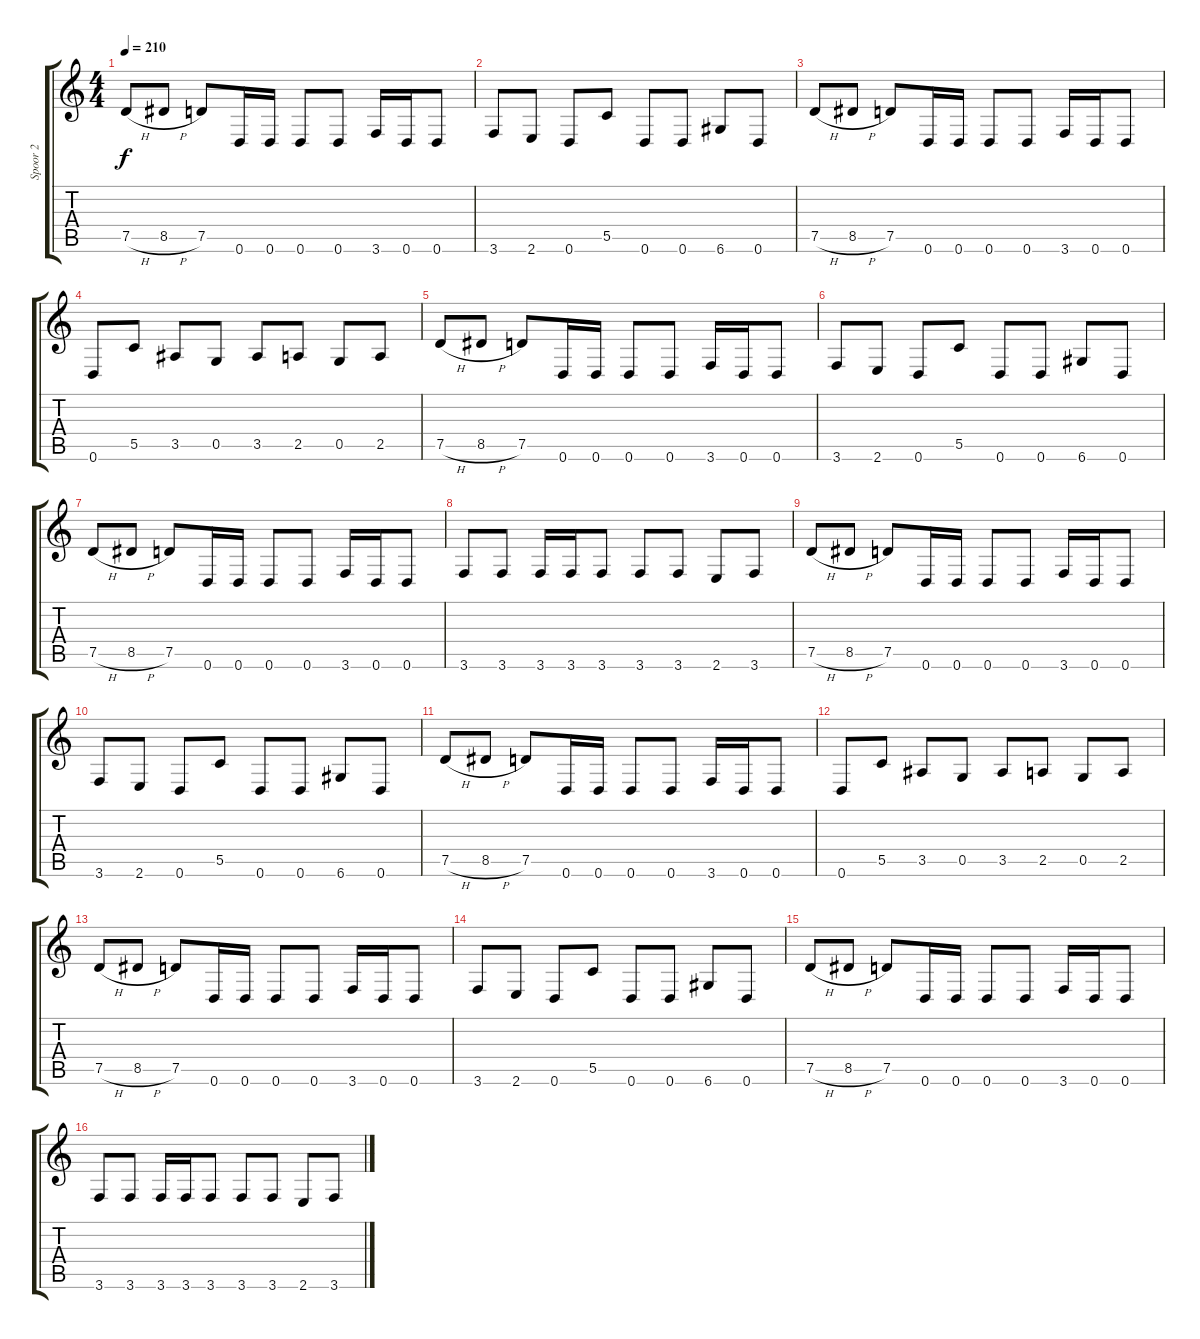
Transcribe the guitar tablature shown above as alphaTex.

\track ("Spoor 2" "Spoor 2") {instrument distortionguitar}
\staff {score tabs}
\tuning (D4 A3 F3 C3 G2 D2) {hide}
\ts (4 4)
\tempo 210
\clef g2
\ks c
7.5{h}.8{dy f} 8.5{h}.8 7.5.8 0.6.16 0.6.16 0.6.8 0.6.8 3.6.16 0.6.16 0.6.8 |
3.6.8 2.6.8 0.6.8 5.5.8 0.6.8 0.6.8 6.6.8 0.6.8 |
7.5{h}.8 8.5{h}.8 7.5.8 0.6.16 0.6.16 0.6.8 0.6.8 3.6.16 0.6.16 0.6.8 |
0.6.8 5.5.8 3.5.8 0.5.8 3.5.8 2.5.8 0.5.8 2.5.8 |
7.5{h}.8 8.5{h}.8 7.5.8 0.6.16 0.6.16 0.6.8 0.6.8 3.6.16 0.6.16 0.6.8 |
3.6.8 2.6.8 0.6.8 5.5.8 0.6.8 0.6.8 6.6.8 0.6.8 |
7.5{h}.8 8.5{h}.8 7.5.8 0.6.16 0.6.16 0.6.8 0.6.8 3.6.16 0.6.16 0.6.8 |
3.6.8 3.6.8 3.6.16 3.6.16 3.6.8 3.6.8 3.6.8 2.6.8 3.6.8 |
7.5{h}.8 8.5{h}.8 7.5.8 0.6.16 0.6.16 0.6.8 0.6.8 3.6.16 0.6.16 0.6.8 |
3.6.8 2.6.8 0.6.8 5.5.8 0.6.8 0.6.8 6.6.8 0.6.8 |
7.5{h}.8 8.5{h}.8 7.5.8 0.6.16 0.6.16 0.6.8 0.6.8 3.6.16 0.6.16 0.6.8 |
0.6.8 5.5.8 3.5.8 0.5.8 3.5.8 2.5.8 0.5.8 2.5.8 |
7.5{h}.8 8.5{h}.8 7.5.8 0.6.16 0.6.16 0.6.8 0.6.8 3.6.16 0.6.16 0.6.8 |
3.6.8 2.6.8 0.6.8 5.5.8 0.6.8 0.6.8 6.6.8 0.6.8 |
7.5{h}.8 8.5{h}.8 7.5.8 0.6.16 0.6.16 0.6.8 0.6.8 3.6.16 0.6.16 0.6.8 |
3.6.8 3.6.8 3.6.16 3.6.16 3.6.8 3.6.8 3.6.8 2.6.8 3.6.8
